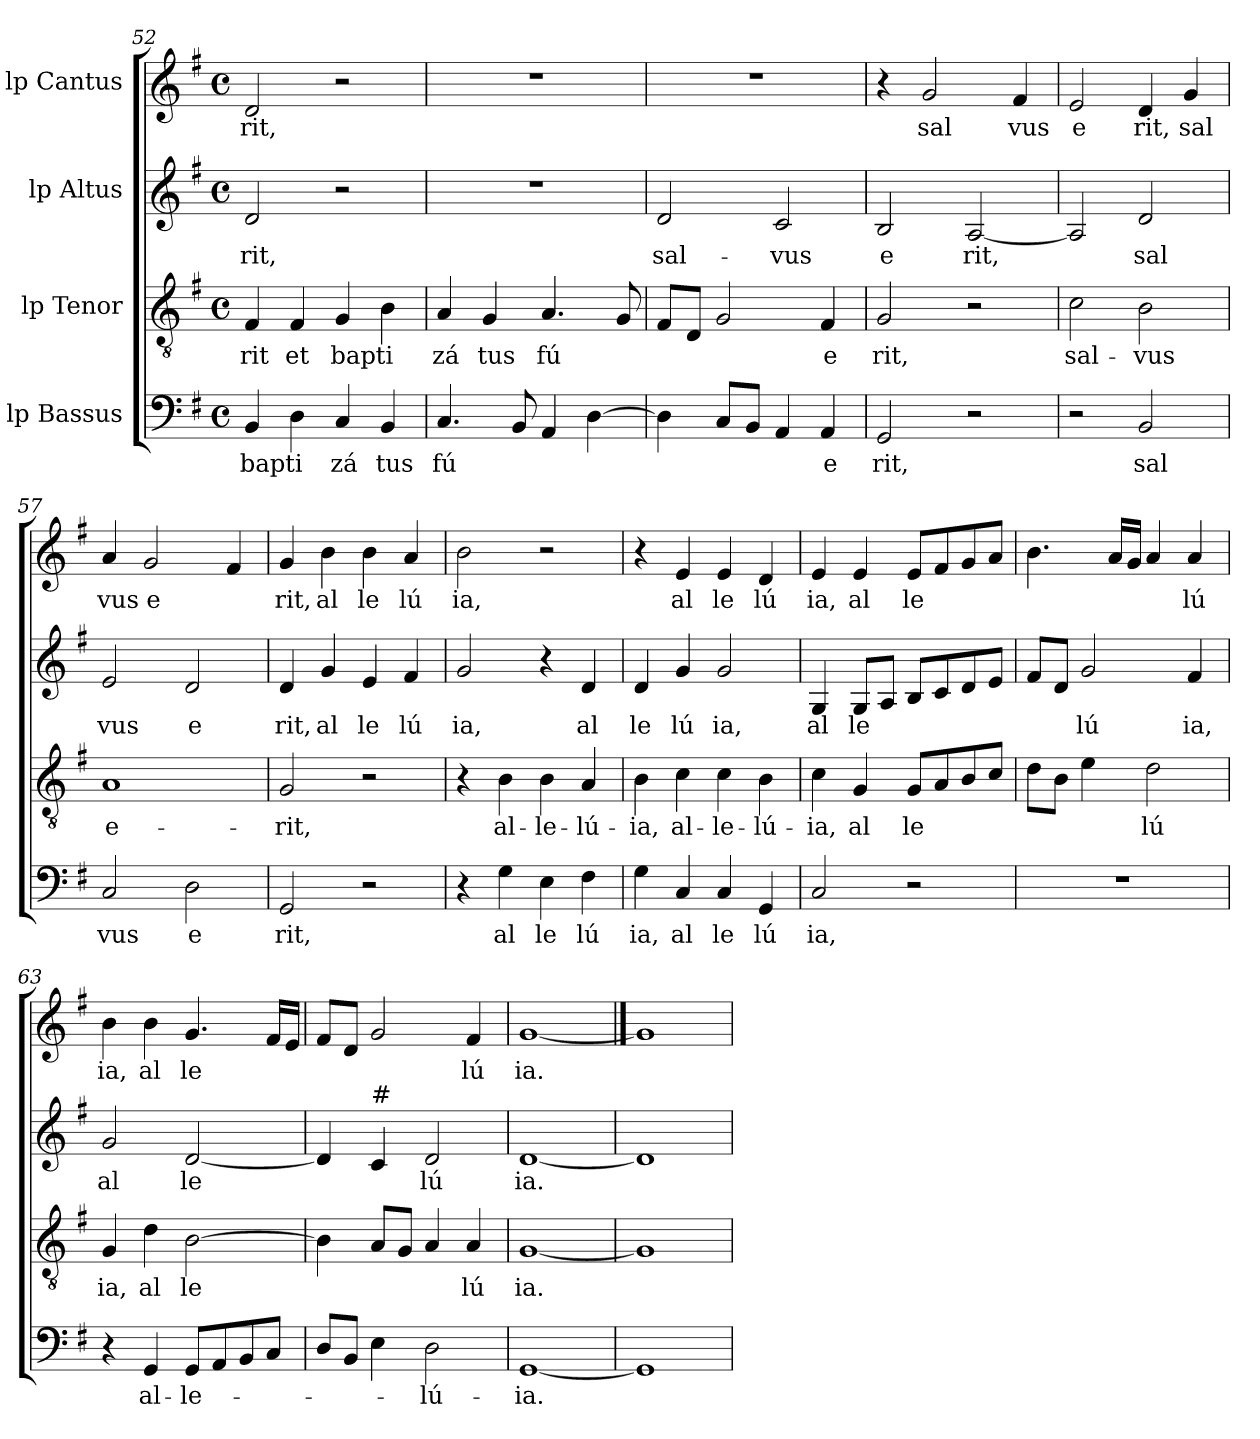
**kern	**text	**kern	**text	**kern	**text	**kern	**text
*part4	*part4	*part3	*part3	*part2	*part2	*part1	*part1
*staff4	*staff4	*staff3	*staff3	*staff2	*staff2	*staff1	*staff1
*I"lp Bassus	*	*I"lp Tenor	*	*I"lp Altus	*	*I"lp Cantus	*
*clefF4	*	*clefGv2	*	*clefG2	*	*clefG2	*
*k[f#]	*	*k[f#]	*	*k[f#]	*	*k[f#]	*
*G:	*	*G:	*	*G:	*	*G:	*
*M4/4	*	*M4/4	*	*M4/4	*	*M4/4	*
*met(c)	*	*met(c)	*	*met(c)	*	*met(c)	*
=52	=52	=52	=52	=52	=52	=52	=52
!	!LO:LY:b:cj	!	!LO:LY:b:cj	!	!LO:LY:b:cj	!	!LO:LY:b:cj
4BB/	bap	4F#/	rit	2d/	-rit,	2d/	rit,
!	!LO:LY:b:cj	!	!LO:LY:b:cj	!	!	!	!
4D\	ti	4F#/	et	.	.	.	.
!	!LO:LY:b:cj	!	!LO:LY:b:cj	!	!	!	!
4C/	zá	4G/	bap	2r	.	2r	.
!	!LO:LY:b:cj	!	!LO:LY:b:cj	!	!	!	!
4BB/	tus	4B\	ti	.	.	.	.
=53	=53	=53	=53	=53	=53	=53	=53
!	!LO:LY:b:cj	!	!LO:LY:b:cj	!	!	!	!
4.C/	fú	4A/	zá	1r	.	1r	.
!	!	!	!LO:LY:b:cj	!	!	!	!
.	.	4G/	tus	.	.	.	.
8BB/	.	.	.	.	.	.	.
!	!	!	!LO:LY:b:cj	!	!	!	!
4AA/	.	4.A/	fú	.	.	.	.
[>4D\	.	.	.	.	.	.	.
.	.	8G/	.	.	.	.	.
=54	=54	=54	=54	=54	=54	=54	=54
!	!	!	!	!	!LO:LY:b:cj	!	!
4D\]	.	8F#/L	.	2d/	sal-	1r	.
.	.	8D/J	.	.	.	.	.
8C/L	.	2G/	.	.	.	.	.
8BB/J	.	.	.	.	.	.	.
!	!	!	!	!	!LO:LY:b:cj	!	!
4AA/	.	.	.	2c/	-vus	.	.
!	!LO:LY:b:cj	!	!LO:LY:b:cj	!	!	!	!
4AA/	e	4F#/	e	.	.	.	.
!!LO:LB:g=z
=55	=55	=55	=55	=55	=55	=55	=55
!	!LO:LY:b:cj	!	!LO:LY:b:cj	!	!LO:LY:b:cj	!	!
2GG/	rit,	2G/	rit,	2B/	e	4r	.
!	!	!	!	!	!	!	!LO:LY:b:cj
.	.	.	.	.	.	2g/	sal
!	!	!	!	!	!LO:LY:b:cj	!	!
2r	.	2r	.	[<2A/	rit,	.	.
!	!	!	!	!	!	!	!LO:LY:b:cj
.	.	.	.	.	.	4f#/	vus
=56	=56	=56	=56	=56	=56	=56	=56
!	!	!	!LO:LY:b:cj	!	!	!	!LO:LY:b:cj
2r	.	2c\	sal-	2A/]	.	2e/	e
!	!LO:LY:b:cj	!	!LO:LY:b:cj	!	!LO:LY:b:cj	!	!LO:LY:b:cj
2BB/	sal	2B\	-vus	2d/	sal	4d/	rit,
!	!	!	!	!	!	!	!LO:LY:b:cj
.	.	.	.	.	.	4g/	sal
=57	=57	=57	=57	=57	=57	=57	=57
!	!LO:LY:b:cj	!	!LO:LY:b:cj	!	!LO:LY:b:cj	!	!LO:LY:b:cj
2C/	vus	1A	e-	2e/	vus	4a/	vus
!	!	!	!	!	!	!	!LO:LY:b:cj
.	.	.	.	.	.	2g/	e
!	!LO:LY:b:cj	!	!	!	!LO:LY:b:cj	!	!
2D\	e	.	.	2d/	e	.	.
.	.	.	.	.	.	4f#/	.
=58	=58	=58	=58	=58	=58	=58	=58
!	!LO:LY:b:cj	!	!LO:LY:b:cj	!	!LO:LY:b:cj	!	!LO:LY:b:cj
2GG/	rit,	2G/	-rit,	4d/	rit,	4g/	rit,
!	!	!	!	!	!LO:LY:b:cj	!	!LO:LY:b:cj
.	.	.	.	4g/	al	4b\	al
!	!	!	!	!	!LO:LY:b:cj	!	!LO:LY:b:cj
2r	.	2r	.	4e/	le	4b\	le
!	!	!	!	!	!LO:LY:b:cj	!	!LO:LY:b:cj
.	.	.	.	4f#/	lú	4a/	lú
=59	=59	=59	=59	=59	=59	=59	=59
!	!	!	!	!	!LO:LY:b:cj	!	!LO:LY:b:cj
4r	.	4r	.	2g/	ia,	2b\	ia,
!	!LO:LY:b:cj	!	!LO:LY:b:cj	!	!	!	!
4G\	al	4B\	al-	.	.	.	.
!	!LO:LY:b:cj	!	!LO:LY:b:cj	!	!	!	!
4E\	le	4B\	-le-	4r	.	2r	.
!	!LO:LY:b:cj	!	!LO:LY:b:cj	!	!LO:LY:b:cj	!	!
4F#\	lú	4A/	-lú-	4d/	al	.	.
=60	=60	=60	=60	=60	=60	=60	=60
!	!LO:LY:b:cj	!	!LO:LY:b:cj	!	!LO:LY:b:cj	!	!
4G\	ia,	4B\	-ia,	4d/	le	4r	.
!	!LO:LY:b:cj	!	!LO:LY:b:cj	!	!LO:LY:b:cj	!	!LO:LY:b:cj
4C/	al	4c\	al-	4g/	lú	4e/	al
!	!LO:LY:b:cj	!	!LO:LY:b:cj	!	!LO:LY:b:cj	!	!LO:LY:b:cj
4C/	le	4c\	-le-	2g/	ia,	4e/	le
!	!LO:LY:b:cj	!	!LO:LY:b:cj	!	!	!	!LO:LY:b:cj
4GG/	lú	4B\	-lú-	.	.	4d/	lú
!!LO:LB:g=z
=61	=61	=61	=61	=61	=61	=61	=61
!	!LO:LY:b:cj	!	!LO:LY:b:cj	!	!LO:LY:b:cj	!	!LO:LY:b:cj
2C/	ia,	4c\	-ia,	4G/	al	4e/	ia,
!	!	!	!LO:LY:b:cj	!	!LO:LY:b:cj	!	!LO:LY:b:cj
.	.	4G/	al	8G/L	le	4e/	al
.	.	.	.	8A/J	.	.	.
!	!	!	!LO:LY:b:cj	!	!	!	!LO:LY:b:cj
2r	.	8G/L	le	8B/L	.	8e/L	le
.	.	8A/	.	8c/	.	8f#/	.
.	.	8B/	.	8d/	.	8g/	.
.	.	8c/J	.	8e/J	.	8a/J	.
=62	=62	=62	=62	=62	=62	=62	=62
1r	.	8d\L	.	8f#/L	.	4.b\	.
.	.	8B\J	.	8d/J	.	.	.
!	!	!	!	!	!LO:LY:b:cj	!	!
.	.	4e\	.	2g/	lú	.	.
.	.	.	.	.	.	16a/L	.
.	.	.	.	.	.	16g/J	.
!	!	!	!LO:LY:b:cj	!	!	!	!
.	.	2d\	lú	.	.	4a/	.
!	!	!	!	!	!LO:LY:b:cj	!	!LO:LY:b:cj
.	.	.	.	4f#/	ia,	4a/	lú
=63	=63	=63	=63	=63	=63	=63	=63
!	!	!	!LO:LY:b:cj	!	!LO:LY:b:cj	!	!LO:LY:b:cj
4r	.	4G/	ia,	2g/	al	4b\	ia,
!	!LO:LY:b:cj	!	!LO:LY:b:cj	!	!	!	!LO:LY:b:cj
4GG/	al-	4d\	al	.	.	4b\	al
!	!LO:LY:b:cj	!	!LO:LY:b:cj	!	!LO:LY:b:cj	!	!LO:LY:b:cj
8GG/L	-le-	[>2B\	le	[<2d/	le	4.g/	le
8AA/	.	.	.	.	.	.	.
8BB/	.	.	.	.	.	.	.
8C/J	.	.	.	.	.	16f#/L	.
.	.	.	.	.	.	16e/J	.
=64	=64	=64	=64	=64	=64	=64	=64
8D/L	.	4B\]	.	4d/]	.	8f#/L	.
8BB/J	.	.	.	.	.	8d/J	.
!	!	!	!	!LO:TX:a:t=#	!	!	!
4E\	.	8A/L	.	4c/	.	2g/	.
.	.	8G/J	.	.	.	.	.
!	!LO:LY:b:cj	!	!	!	!LO:LY:b:cj	!	!
2D\	-lú-	4A/	.	2d/	lú	.	.
!	!	!	!LO:LY:b:cj	!	!	!	!LO:LY:b:cj
.	.	4A/	lú	.	.	4f#/	lú
=65	=65	=65	=65	=65	=65	=65	=65
!	!LO:LY:b:cj	!	!LO:LY:b:cj	!	!LO:LY:b:cj	!	!LO:LY:b:cj
[1GG	-ia.	[1G	ia.	[1d	ia.	[1g	ia.
=66	==66	=66	==66	=66	==66	==66	==66
1GG]	.	1G]	.	1d]	.	1g]	.
=	=	=	=	=	=	=	=
*-	*-	*-	*-	*-	*-	*-	*-
